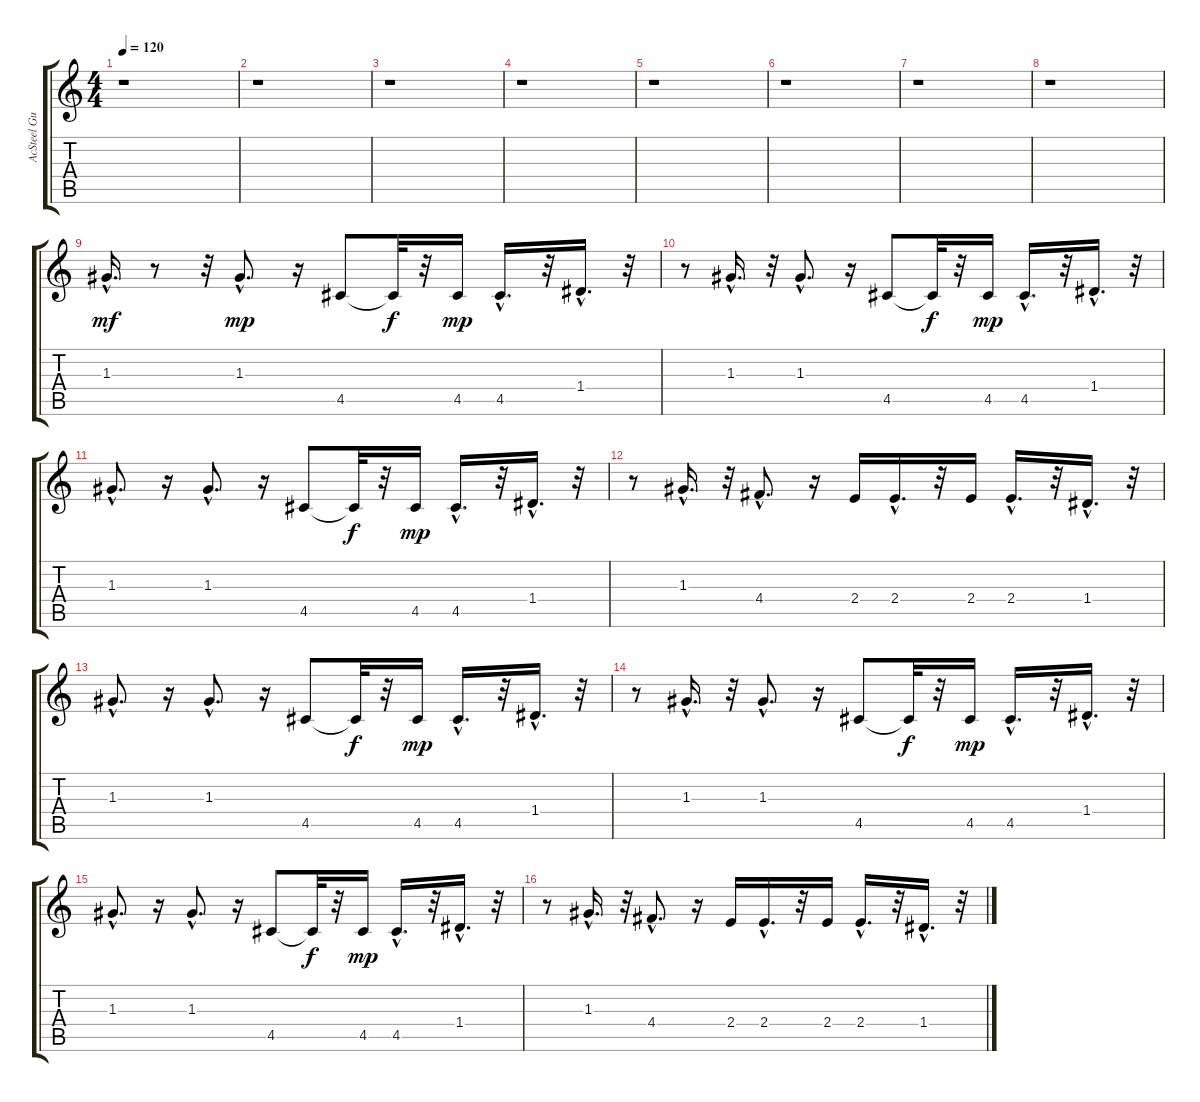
\track ("AcSteel Guitar" "AcSteel Gu") {instrument acousticguitarsteel}
\staff {score tabs}
\tuning (E4 B3 G3 D3 A2 E2) {hide}
\ts (4 4)
\tempo 120
\clef g2
\ks c
r.1{dy mf} |
r.1 |
r.1 |
r.1 |
r.1 |
r.1 |
r.1 |
r.1 |
1.3{hac}.16{d} r.8 r.32 1.3{hac}.8{d dy mp} r.16 4.5.8 4.5{t}.32{dy f} r.32 4.5.16{dy mp} 4.5{hac}.16{d} r.32 1.4{hac}.16{d} r.32 |
r.8 1.3{hac}.16{d} r.32 1.3{hac}.8{d} r.16 4.5.8 4.5{t}.32{dy f} r.32 4.5.16{dy mp} 4.5{hac}.16{d} r.32 1.4{hac}.16{d} r.32 |
1.3{hac}.8{d} r.16 1.3{hac}.8{d} r.16 4.5.8 4.5{t}.32{dy f} r.32 4.5.16{dy mp} 4.5{hac}.16{d} r.32 1.4{hac}.16{d} r.32 |
r.8 1.3{hac}.16{d} r.32 4.4{hac}.8{d} r.16 2.4.16 2.4{hac}.16{d} r.32 2.4.16 2.4{hac}.16{d} r.32 1.4{hac}.16{d} r.32 |
1.3{hac}.8{d} r.16 1.3{hac}.8{d} r.16 4.5.8 4.5{t}.32{dy f} r.32 4.5.16{dy mp} 4.5{hac}.16{d} r.32 1.4{hac}.16{d} r.32 |
r.8 1.3{hac}.16{d} r.32 1.3{hac}.8{d} r.16 4.5.8 4.5{t}.32{dy f} r.32 4.5.16{dy mp} 4.5{hac}.16{d} r.32 1.4{hac}.16{d} r.32 |
1.3{hac}.8{d} r.16 1.3{hac}.8{d} r.16 4.5.8 4.5{t}.32{dy f} r.32 4.5.16{dy mp} 4.5{hac}.16{d} r.32 1.4{hac}.16{d} r.32 |
r.8 1.3{hac}.16{d} r.32 4.4{hac}.8{d} r.16 2.4.16 2.4{hac}.16{d} r.32 2.4.16 2.4{hac}.16{d} r.32 1.4{hac}.16{d} r.32
